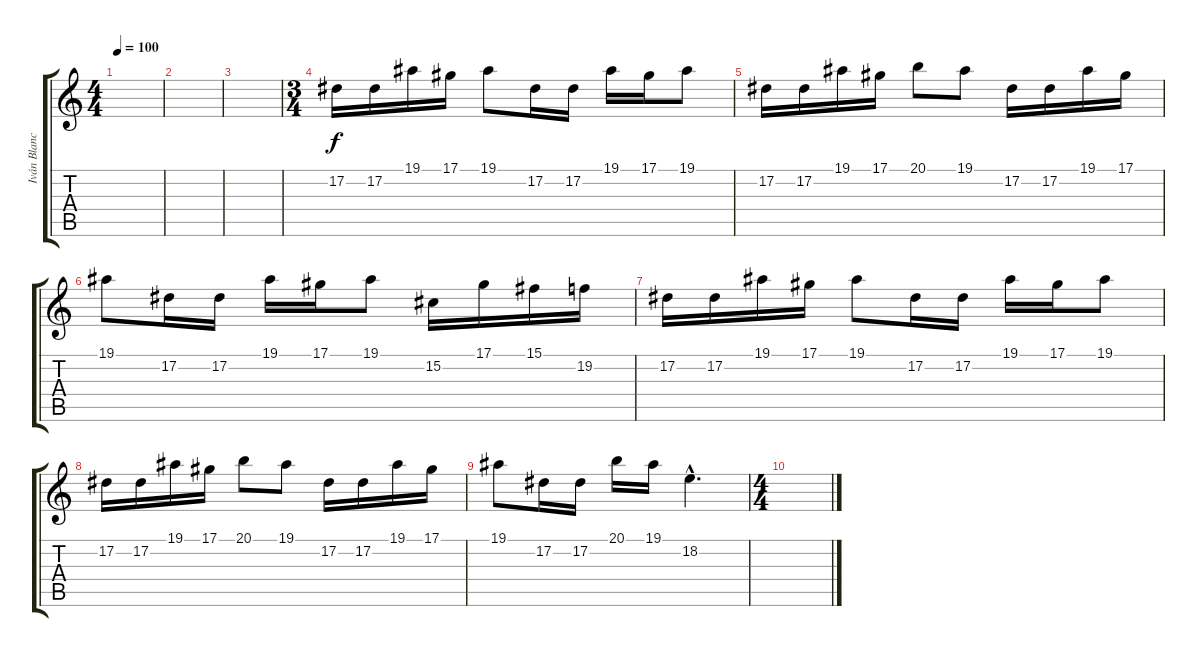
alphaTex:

\track ("Iván Blanco (II)" "Iván Blanc") {instrument choiraahs}
\staff {score tabs}
\tuning (Eb4 Bb3 Gb3 Db3 Ab2 Eb2) {hide}
\ts (4 4)
\tempo 100
\clef g2
\ks c
|
|
|
\ts (3 4)
17.2.16{instrument stringensemble1} 17.2.16 19.1.16 17.1.16 19.1.8 17.2.16 17.2.16 19.1.16 17.1.16 19.1.8 |
17.2.16 17.2.16 19.1.16 17.1.16 20.1.8 19.1.8 17.2.16 17.2.16 19.1.16 17.1.16 |
19.1.8 17.2.16 17.2.16 19.1.16 17.1.16 19.1.8 15.2.16 17.1.16 15.1.16 19.2.16 |
17.2.16 17.2.16 19.1.16 17.1.16 19.1.8 17.2.16 17.2.16 19.1.16 17.1.16 19.1.8 |
17.2.16 17.2.16 19.1.16 17.1.16 20.1.8 19.1.8 17.2.16 17.2.16 19.1.16 17.1.16 |
19.1.8 17.2.16 17.2.16 20.1.16 19.1.16 18.2{hac}.4{d} |
\ts (4 4)
